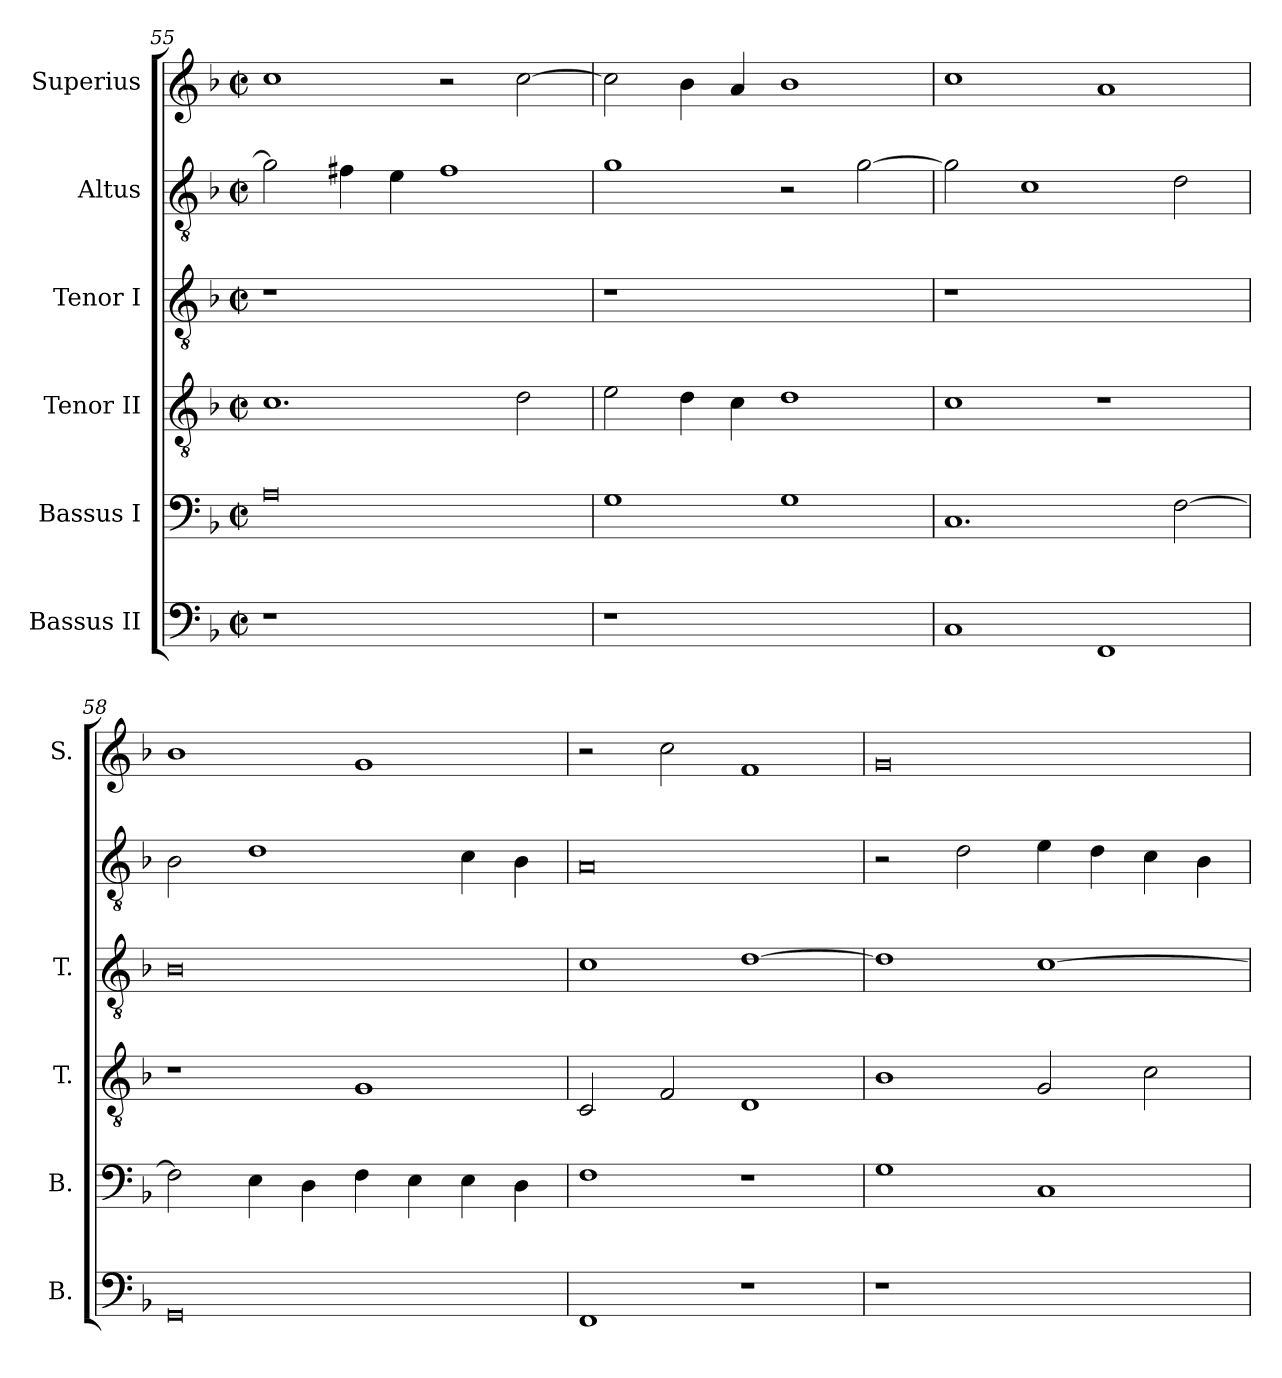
**kern	**kern	**kern	**kern	**kern	**kern
*part6	*part5	*part4	*part3	*part2	*part1
*staff6	*staff5	*staff4	*staff3	*staff2	*staff1
*I"Bassus II	*I"Bassus I	*I"Tenor II	*I"Tenor I	*I"Altus	*I"Superius
*I'B.	*I'B.	*I'T.	*I'T.	*	*I'S.
*clefF4	*clefF4	*clefGv2	*clefGv2	*clefGv2	*clefG2
*	*	*ITrd7c12	*ITrd7c12	*ITrd7c12	*
*k[b-]	*k[b-]	*k[b-]	*k[b-]	*k[b-]	*k[b-]
*F:	*F:	*F:	*F:	*F:	*F:
*M2/2	*M2/2	*M2/2	*M2/2	*M2/2	*M2/2
*met(c|)	*met(c|)	*met(c|)	*met(c|)	*met(c|)	*met(c|)
=55	=55	=55	=55	=55	=55
!LO:N:vis=1	!	!	!LO:N:vis=1	!	!
1r	0Ai	1.Ci	1r	2Gi\]	1cci
.	.	.	.	4F#Xi\	.
.	.	.	.	4Ei\	.
1ryy	.	.	1ryy	1F#i	2r
.	.	2Di\	.	.	[>2cci\
!!LO:PB:g=z
=56	=56	=56	=56	=56	=56
!LO:N:vis=1	!	!	!LO:N:vis=1	!	!
1r	1Gi	2Ei\	1r	1Gi	2cci\]
.	.	4Di\	.	.	4b-i\
.	.	4Ci\	.	.	4ai/
1ryy	1Gi	1Di	1ryy	2r	1b-i
.	.	.	.	[>2Gi\	.
=57	=57	=57	=57	=57	=57
!	!	!	!LO:N:vis=1	!	!
1Ci	1.Ci	1Ci	1r	2Gi\]	1cci
.	.	.	.	1Ci	.
1FFi	.	1r	1ryy	.	1ai
.	[>2Fi\	.	.	2Di\	.
=58	=58	=58	=58	=58	=58
0GGi	2Fi\]	1r	0BB-i	2BB-i\	1b-i
.	4Ei\	.	.	1Di	.
.	4Di\	.	.	.	.
.	4Fi\	1GGi	.	.	1gi
.	4Ei\	.	.	.	.
.	4Ei\	.	.	4Ci\	.
.	4Di\	.	.	4BB-i\	.
=59	=59	=59	=59	=59	=59
1FFi	1Fi	2CCi/	1Ci	0AAi	2r
.	.	2FFi/	.	.	2cci\
1r	1r	1DDi	[>1Di	.	1fi
=60	=60	=60	=60	=60	=60
!LO:N:vis=1	!	!	!	!	!
1r	1Gi	1BB-i	1Di]	2r	0gi
.	.	.	.	2Di\	.
1ryy	1Ci	2GGi/	[>1Ci	4Ei\	.
.	.	.	.	4Di\	.
.	.	2Ci\	.	4Ci\	.
.	.	.	.	4BB-i\	.
=	=	=	=	=	=
*-	*-	*-	*-	*-	*-
